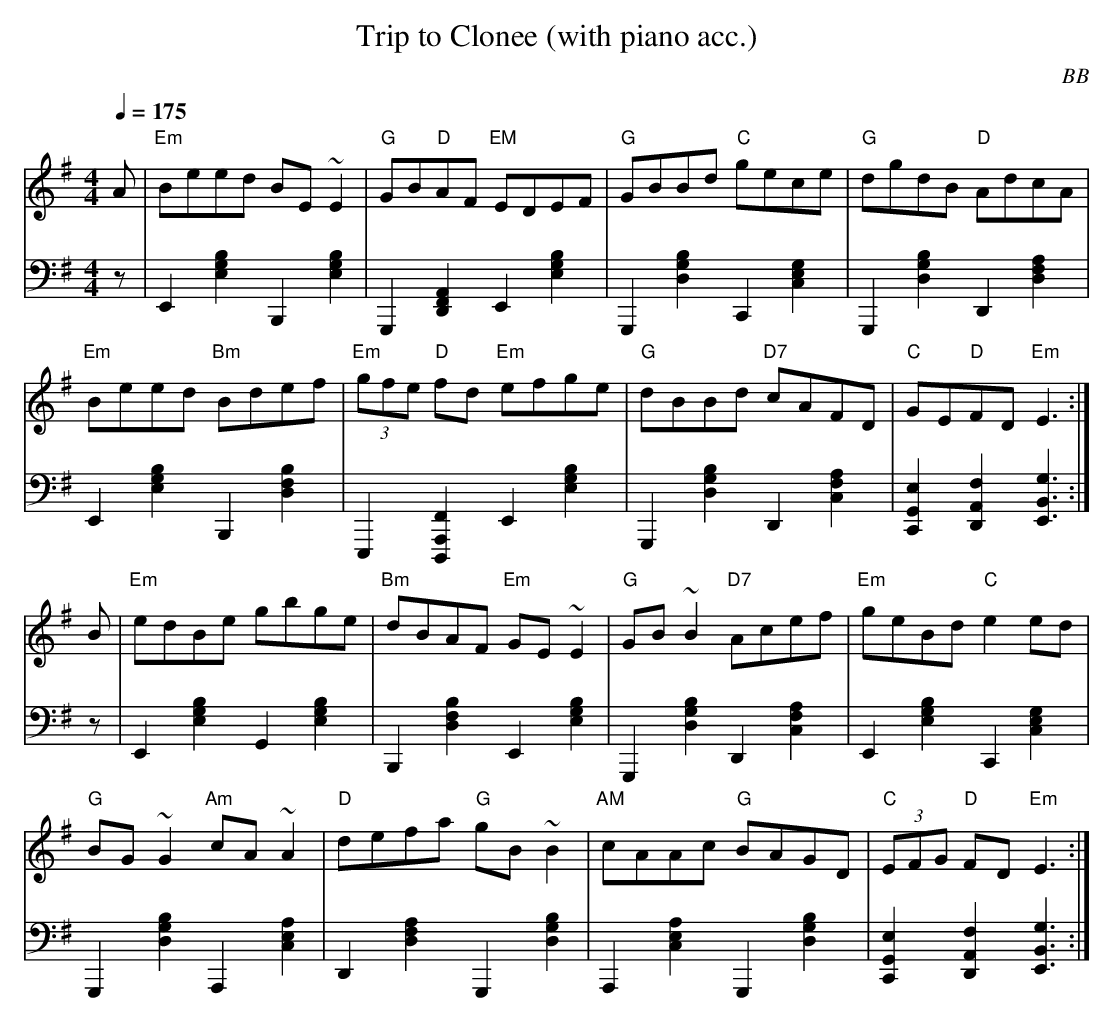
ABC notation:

X:1
T: Trip to Clonee (with piano acc.)
C: BB
L: 1/8
M: 4/4
Q: 1/4=175
V: 1 program 1 73
V: 2 bass volume = 70 m=D program 1 00
K: Em
[V:1] A|"Em"Beed BE ~E2|"G"GB"D"AF "EM"EDEF|"G"GBBd "C"gece|"G"dgdB "D"AdcA|
[V:2] z|E,2[E2G2B2]B,,2[E2G2B2]|G,,2[D,2A,2F,2]E,2[E2G2B2]|G,,2[G2D2B2]C,2[E2G2C2]|\
G,,2[G2D2B2]D,2[A2D2F2]|
[V:1] "Em"Beed "Bm"Bdef|"Em"(3gfe "D"fd "Em"efge|"G"dBBd "D7"cAFD|"C"GE"D"FD "Em"E3 :|
[V:2] E,2[E2G2B2]B,,2[F2D2B2]|E,,2[D,,2A,,2F,2]E,2[E2G2B2]|G,,2[G2D2B2]D,2[A2C2F2]|[E2G,2C,2][D,2A,2F2][E,3B,3G3]:|
[V:1] B|"Em"edBe gbge|"Bm"dBAF "Em"GE ~E2|"G"GB ~B2 "D7"Acef|"Em"geBd "C"e2 ed|
[V:2] z|E,2[E2G2B2]G,2[E2G2B2]|B,,2[F2D2B2]E,2[E2G2B2]|G,,2[G2D2B2]D,2[A2C2F2]|
E,2[E2G2B2]C,2[E2G2C2]|
[V:1] "G"BG ~G2 "Am"cA ~A2|"D"defa "G"gB ~B2|"AM"cAAc "G"BAGD|"C"(3EFG "D"FD "Em"E3 :|
[V:2]G,,2[G2D2B2]A,,2[A2C2E2]|D,2[A2D2F2]G,,2[G2D2B2]|A,,2[A2C2E2]G,,2[G2D2B2]|\[E2G,2C,2][D,2A,2F2][E,3B,3G3]:|
